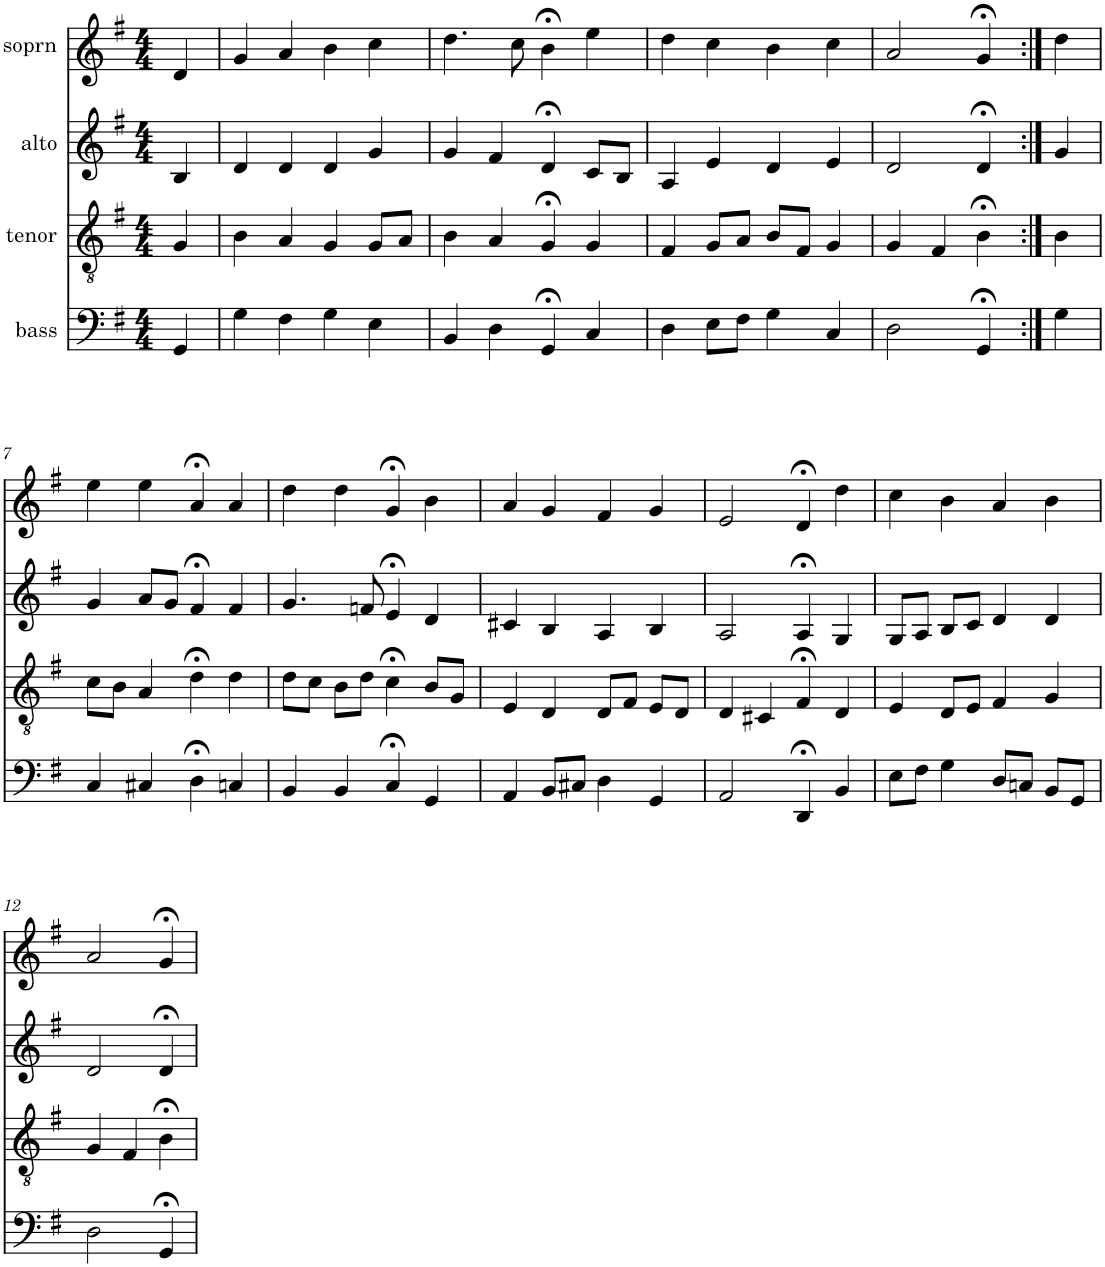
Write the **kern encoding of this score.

**kern	**kern	**kern	**kern
*part4	*part3	*part2	*part1
*staff4	*staff3	*staff2	*staff1
*I"bass	*I"tenor	*I"alto	*I"soprn
*clefF4	*clefGv2	*clefG2	*clefG2
*k[f#]	*k[f#]	*k[f#]	*k[f#]
*G:	*G:	*G:	*G:
*M4/4	*M4/4	*M4/4	*M4/4
=1	=1	=1	=1
4GG/	4G/	4B/	4d/
=2	=2	=2	=2
4G\	4B\	4d/	4g/
4F#\	4A/	4d/	4a/
4G\	4G/	4d/	4b\
4E\	8G/L	4g/	4cc\
.	8A/J	.	.
=3	=3	=3	=3
4BB/	4B\	4g/	4.dd\
4D\	4A/	4f#/	.
.	.	.	8cc\
4GG;</	4G;</	4d;</	4b;<\
4C/	4G/	8c/L	4ee\
.	.	8B/J	.
=4	=4	=4	=4
4D\	4F#/	4A/	4dd\
8E\L	8G/L	4e/	4cc\
8F#\J	8A/J	.	.
4G\	8B/L	4d/	4b\
.	8F#/J	.	.
4C/	4G/	4e/	4cc\
=5	=5	=5	=5
2D\	4G/	2d/	2a/
.	4F#/	.	.
4GG;</	4B;<\	4d;</	4g;</
=6:|!	=6:|!	=6:|!	=6:|!
4G\	4B\	4g/	4dd\
!!LO:LB:g=z
=7	=7	=7	=7
4C/	8c\L	4g/	4ee\
.	8B\J	.	.
4C#X/	4A/	8a/L	4ee\
.	.	8g/J	.
4D;<\	4d;<\	4f#;</	4a;</
4Cn/	4d\	4f#/	4a/
=8	=8	=8	=8
4BB/	8d\L	4.g/	4dd\
.	8c\J	.	.
4BB/	8B\L	.	4dd\
.	8d\J	8fn/	.
4C;</	4c;<\	4e;</	4g;</
4GG/	8B/L	4d/	4b\
.	8G/J	.	.
=9	=9	=9	=9
4AA/	4E/	4c#X/	4a/
8BB/L	4D/	4B/	4g/
8C#X/J	.	.	.
4D\	8D/L	4A/	4f#/
.	8F#/J	.	.
4GG/	8E/L	4B/	4g/
.	8D/J	.	.
=10	=10	=10	=10
2AA/	4D/	2A/	2e/
.	4C#X/	.	.
4DD;</	4F#;</	4A;</	4d;</
4BB/	4D/	4G/	4dd\
=11	=11	=11	=11
8E\L	4E/	8G/L	4cc\
8F#\J	.	8A/J	.
4G\	8D/L	8B/L	4b\
.	8E/J	8c/J	.
8D/L	4F#/	4d/	4a/
8Cn/J	.	.	.
8BB/L	4G/	4d/	4b\
8GG/J	.	.	.
!!LO:LB:g=z
=12	=12	=12	=12
2D\	4G/	2d/	2a/
.	4F#/	.	.
4GG;</	4B;<\	4d;</	4g;</
=	=	=	=
*-	*-	*-	*-
